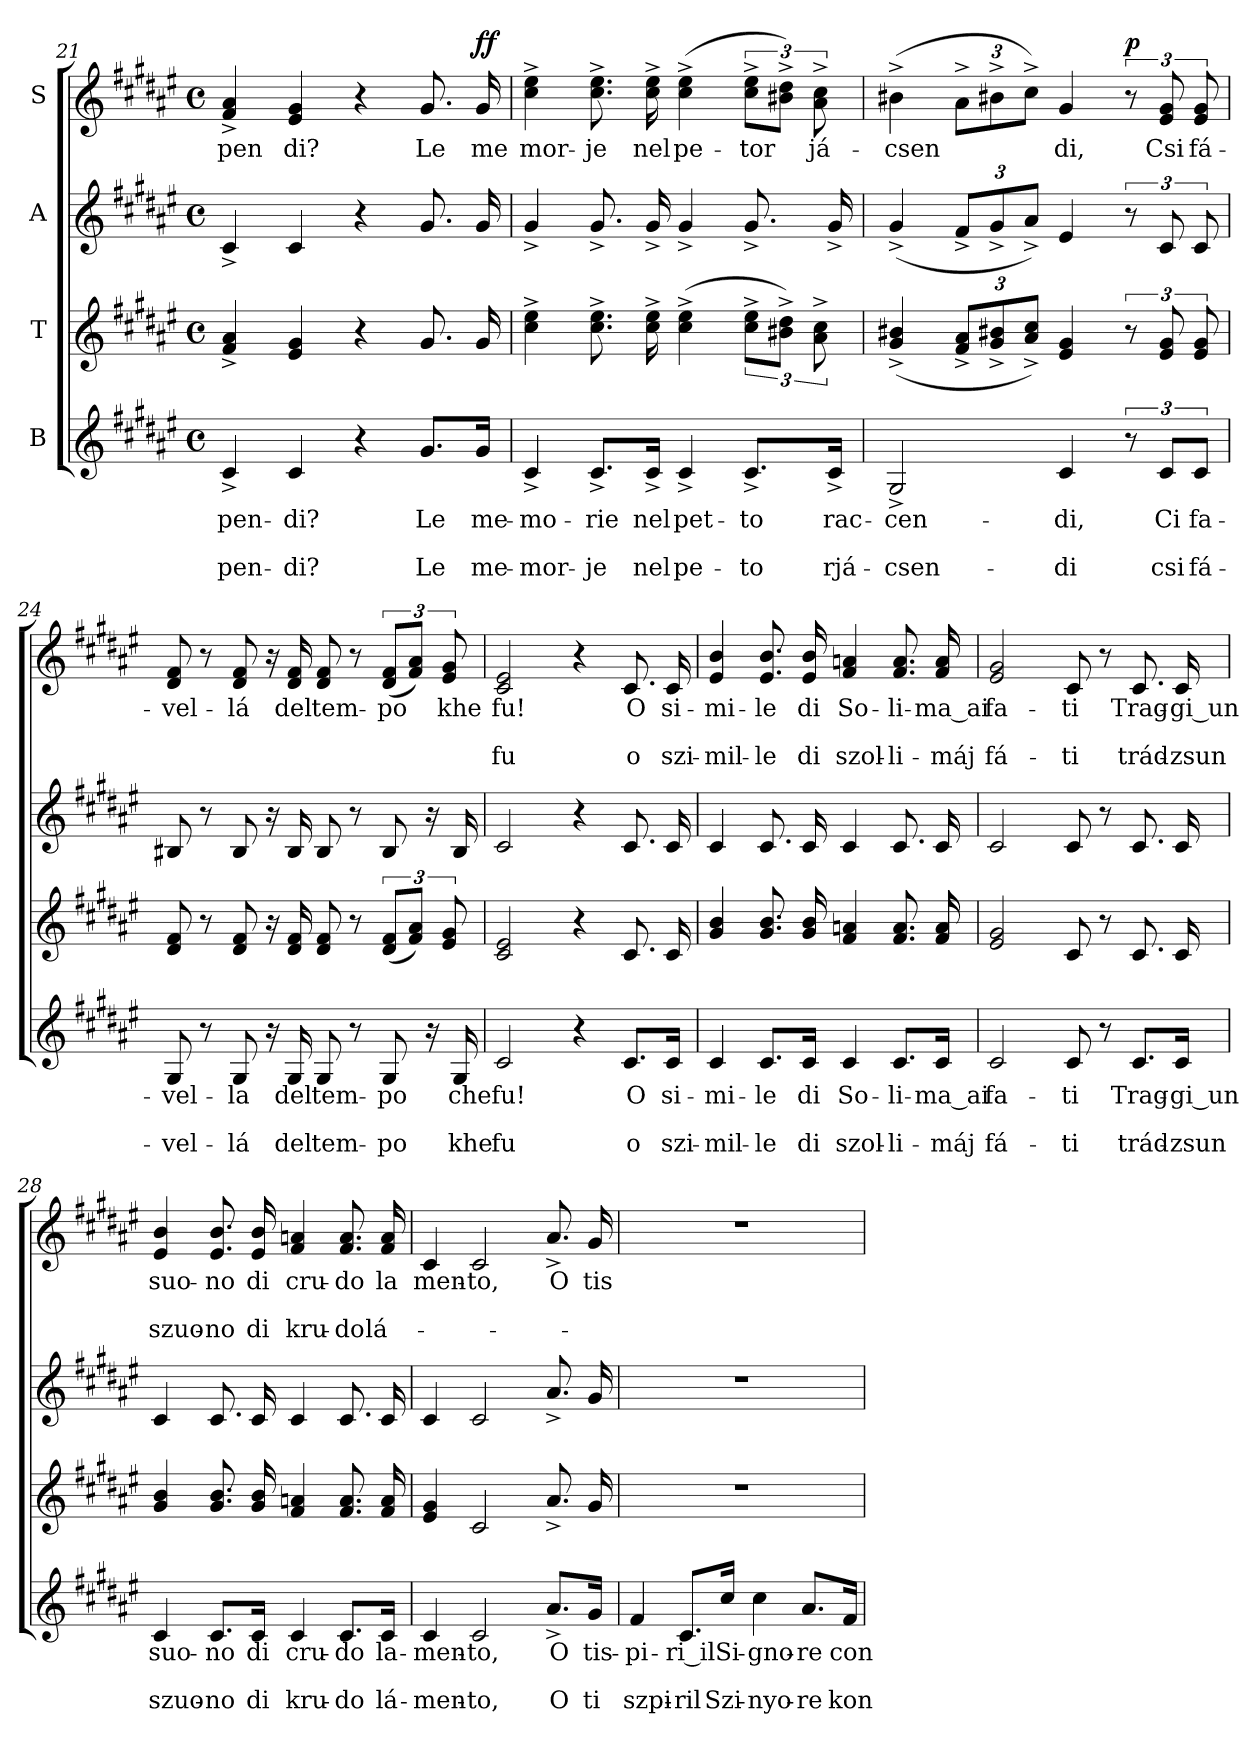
**kern	**text	**text	**text	**kern	**kern	**kern	**text	**text	**text	**dynam
*part4	*part4	*part4	*part4	*part3	*part2	*part1	*part1	*part1	*part1	*part1
*staff4	*staff4	*staff4	*staff4	*staff3	*staff2	*staff1	*staff1	*staff1	*staff1	*staff1
*I"B	*	*	*	*I"T	*I"A	*I"S	*	*	*	*
!!LO:LB:g=z
*clefG2	*	*	*	*clefG2	*clefG2	*clefG2	*	*	*	*
*k[f#c#g#d#a#e#]	*	*	*	*k[f#c#g#d#a#e#]	*k[f#c#g#d#a#e#]	*k[f#c#g#d#a#e#]	*	*	*	*
*M4/4	*	*	*	*M4/4	*M4/4	*M4/4	*	*	*	*
*met(c)	*	*	*	*met(c)	*met(c)	*met(c)	*	*	*	*
=21	=21	=21	=21	=21	=21	=21	=21	=21	=21	=21
4c#^/	pen-	.	pen-	4f#/^ 4a#/^	4c#^/	4f#/^ 4a#/^	pen	.	.	.
4c#/	-di?	.	-di?	4e#/ 4g#/	4c#/	4e#/ 4g#/	di?	.	.	.
4r	.	.	.	4r	4r	4r	.	.	.	.
8.g#/L	Le	.	Le	8.g#/	8.g#/	8.g#/	Le	.	.	.
!	!	!	!	!	!	!	!	!	!	!LO:DY:a
16g#/Jk	me-	.	me-	16g#/	16g#/	16g#/	me	.	.	ff
=22	=22	=22	=22	=22	=22	=22	=22	=22	=22	=22
4c#^/	-mo-	.	-mor-	4cc#\^ 4ee#\^	4g#^/	4cc#\^ 4ee#\^	-mor-	.	.	.
8.c#^/L	-rie	.	-je	8.cc#\^ 8.ee#\^	8.g#^/	8.cc#\^ 8.ee#\^	-je	.	.	.
16c#^/Jk	nel	.	nel	16cc#\^ 16ee#\^	16g#^/	16cc#\^ 16ee#\^	nel	.	.	.
4c#^/	pet-	.	pe-	(4cc#\^ 4ee#\^	4g#^/	(4cc#\^ 4ee#\^	pe-	.	.	.
8.c#^/L	-to	.	-to	12cc#\^ 12ee#\^L	8.g#^/	12cc#\^ 12ee#\^L	-tor	.	.	.
.	.	.	.	12b#X\^ 12dd#\^J)	.	12b#X\^ 12dd#\^J)	.	.	.	.
.	.	.	.	12a#\^ 12cc#\^	.	12a#\^ 12cc#\^	já-	.	.	.
16c#^/Jk	rac-	.	rjá-	.	16g#^/	.	.	.	.	.
=23	=23	=23	=23	=23	=23	=23	=23	=23	=23	=23
2G#^/	-cen-	.	-csen-	(4g#/^ 4b#X/^	(4g#^/	(4b#X^\	-csen	.	.	.
*	*	*	*	*Xbrackettup	*Xbrackettup	*Xbrackettup	*	*	*	*
.	.	.	.	12f#/^ 12a#/^L	12f#^/L	12a#^\L	.	.	.	.
.	.	.	.	12g#/^ 12b#X/^	12g#^/	12b#X^\	.	.	.	.
.	.	.	.	12a#/^ 12cc#/^J)	12a#^/J)	12cc#^\J)	.	.	.	.
4c#/	-di,	.	-di	4e#/ 4g#/	4e#/	4g#/	di,	.	.	.
*	*	*	*	*brackettup	*brackettup	*brackettup	*	*	*	*
!	!	!	!	!	!	!	!	!	!	!LO:DY:a
12r	.	.	.	12r	12r	12r	.	.	.	p
12c#/L	Ci	.	csi	12e#/ 12g#/	12c#/	12e#/ 12g#/	Csi	.	.	.
12c#/J	fa-	.	fá-	12e#/ 12g#/	12c#/	12e#/ 12g#/	fá-	.	.	.
=24	=24	=24	=24	=24	=24	=24	=24	=24	=24	=24
8G#/	-vel-	.	-vel-	8d#/ 8f#/	8B#X/	8d#/ 8f#/	-vel-	.	.	.
8r	.	.	.	8r	8r	8r	.	.	.	.
8G#/	-la	.	-lá	8d#/ 8f#/	8B#/	8d#/ 8f#/	-lá	.	.	.
16r	.	.	.	16r	16r	16r	.	.	.	.
16G#/	del	.	del	16d#/ 16f#/	16B#/	16d#/ 16f#/	del	.	.	.
8G#/	tem-	.	tem-	8d#/ 8f#/	8B#/	8d#/ 8f#/	tem-	.	.	.
8r	.	.	.	8r	8r	8r	.	.	.	.
8G#/	-po	.	-po	(12d#/ 12f#/L	8B#/	(12d#/ 12f#/L	-po	.	.	.
.	.	.	.	12f#/ 12a#/J)	.	12f#/ 12a#/J)	.	.	.	.
16r	.	.	.	.	16r	.	.	.	.	.
.	.	.	.	12e#/ 12g#/	.	12e#/ 12g#/	khe	.	.	.
16G#/	che	.	khe	.	16B#/	.	.	.	.	.
!!LO:PB:g=z
=25	=25	=25	=25	=25	=25	=25	=25	=25	=25	=25
2c#/	fu!	.	fu	2c#/ 2e#/	2c#/	2c#/ 2e#/	fu!	.	fu	.
4r	.	.	.	4r	4r	4r	.	.	.	.
8.c#/L	O	.	o	8.c#/	8.c#/	8.c#/	O	.	o	.
16c#/Jk	si-	.	szi-	16c#/	16c#/	16c#/	si-	.	szi-	.
=26	=26	=26	=26	=26	=26	=26	=26	=26	=26	=26
4c#/	-mi-	.	-mil-	4g#/ 4b/	4c#/	4e#/ 4b/	-mi-	.	-mil-	.
8.c#/L	-le	.	-le	8.g#/ 8.b/	8.c#/	8.e#/ 8.b/	-le	.	-le	.
16c#/Jk	di	.	di	16g#/ 16b/	16c#/	16e#/ 16b/	di	.	di	.
4c#/	So-	.	szol-	4f#/ 4an/	4c#/	4f#/ 4an/	So-	.	szol-	.
8.c#/L	-li-	.	-li-	8.f#/ 8.a/	8.c#/	8.f#/ 8.a/	-li-	.	-li-	.
16c#/Jk	-ma_ai	.	-máj	16f#/ 16a/	16c#/	16f#/ 16a/	-ma_ai	.	-máj	.
=27	=27	=27	=27	=27	=27	=27	=27	=27	=27	=27
2c#/	fa-	.	fá-	2e#/ 2g#/	2c#/	2e#/ 2g#/	fa-	.	fá-	.
8c#/	-ti	.	-ti	8c#/	8c#/	8c#/	-ti	.	-ti	.
8r	.	.	.	8r	8r	8r	.	.	.	.
8.c#/L	Trag-	.	trád-	8.c#/	8.c#/	8.c#/	Trag-	.	trád-	.
16c#/Jk	-gi_un	.	-zsun	16c#/	16c#/	16c#/	-gi_un	.	-zsun	.
=28	=28	=28	=28	=28	=28	=28	=28	=28	=28	=28
4c#/	suo-	.	szuo-	4g#/ 4b/	4c#/	4e#/ 4b/	suo-	.	szuo-	.
8.c#/L	-no	.	-no	8.g#/ 8.b/	8.c#/	8.e#/ 8.b/	-no	.	-no	.
16c#/Jk	di	.	di	16g#/ 16b/	16c#/	16e#/ 16b/	di	.	di	.
4c#/	cru-	.	kru-	4f#/ 4an/	4c#/	4f#/ 4an/	cru-	.	kru-	.
8.c#/L	-do	.	-do	8.f#/ 8.a/	8.c#/	8.f#/ 8.a/	-do	.	-do	.
16c#/Jk	la-	.	lá-	16f#/ 16a/	16c#/	16f#/ 16a/	la	.	lá-	.
=29	=29	=29	=29	=29	=29	=29	=29	=29	=29	=29
4c#/	-men-	.	-men-	4e#/ 4g#/	4c#/	4c#/	men-	.	.	.
2c#/	-to,	.	-to,	2c#/	2c#/	2c#/	-to,	.	.	.
8.a#^/L	O	.	O	8.a#^/	8.a#^/	8.a#^/	O	.	.	.
16g#/Jk	tis-	.	ti	16g#/	16g#/	16g#/	tis-	.	.	.
!!LO:LB:g=z
=30	=30	=30	=30	=30	=30	=30	=30	=30	=30	=30
4f#/	-pi-	.	szpi-	1r	1r	1r	.	.	.	.
8.c#/L	-ri_il	.	-ril	.	.	.	.	.	.	.
16cc#/Jk	Si-	.	Szi-	.	.	.	.	.	.	.
4cc#\	-gno-	.	-nyo-	.	.	.	.	.	.	.
8.a#/L	-re	.	-re	.	.	.	.	.	.	.
16f#/Jk	con-	.	kon-	.	.	.	.	.	.	.
=	=	=	=	=	=	=	=	=	=	=
*-	*-	*-	*-	*-	*-	*-	*-	*-	*-	*-
